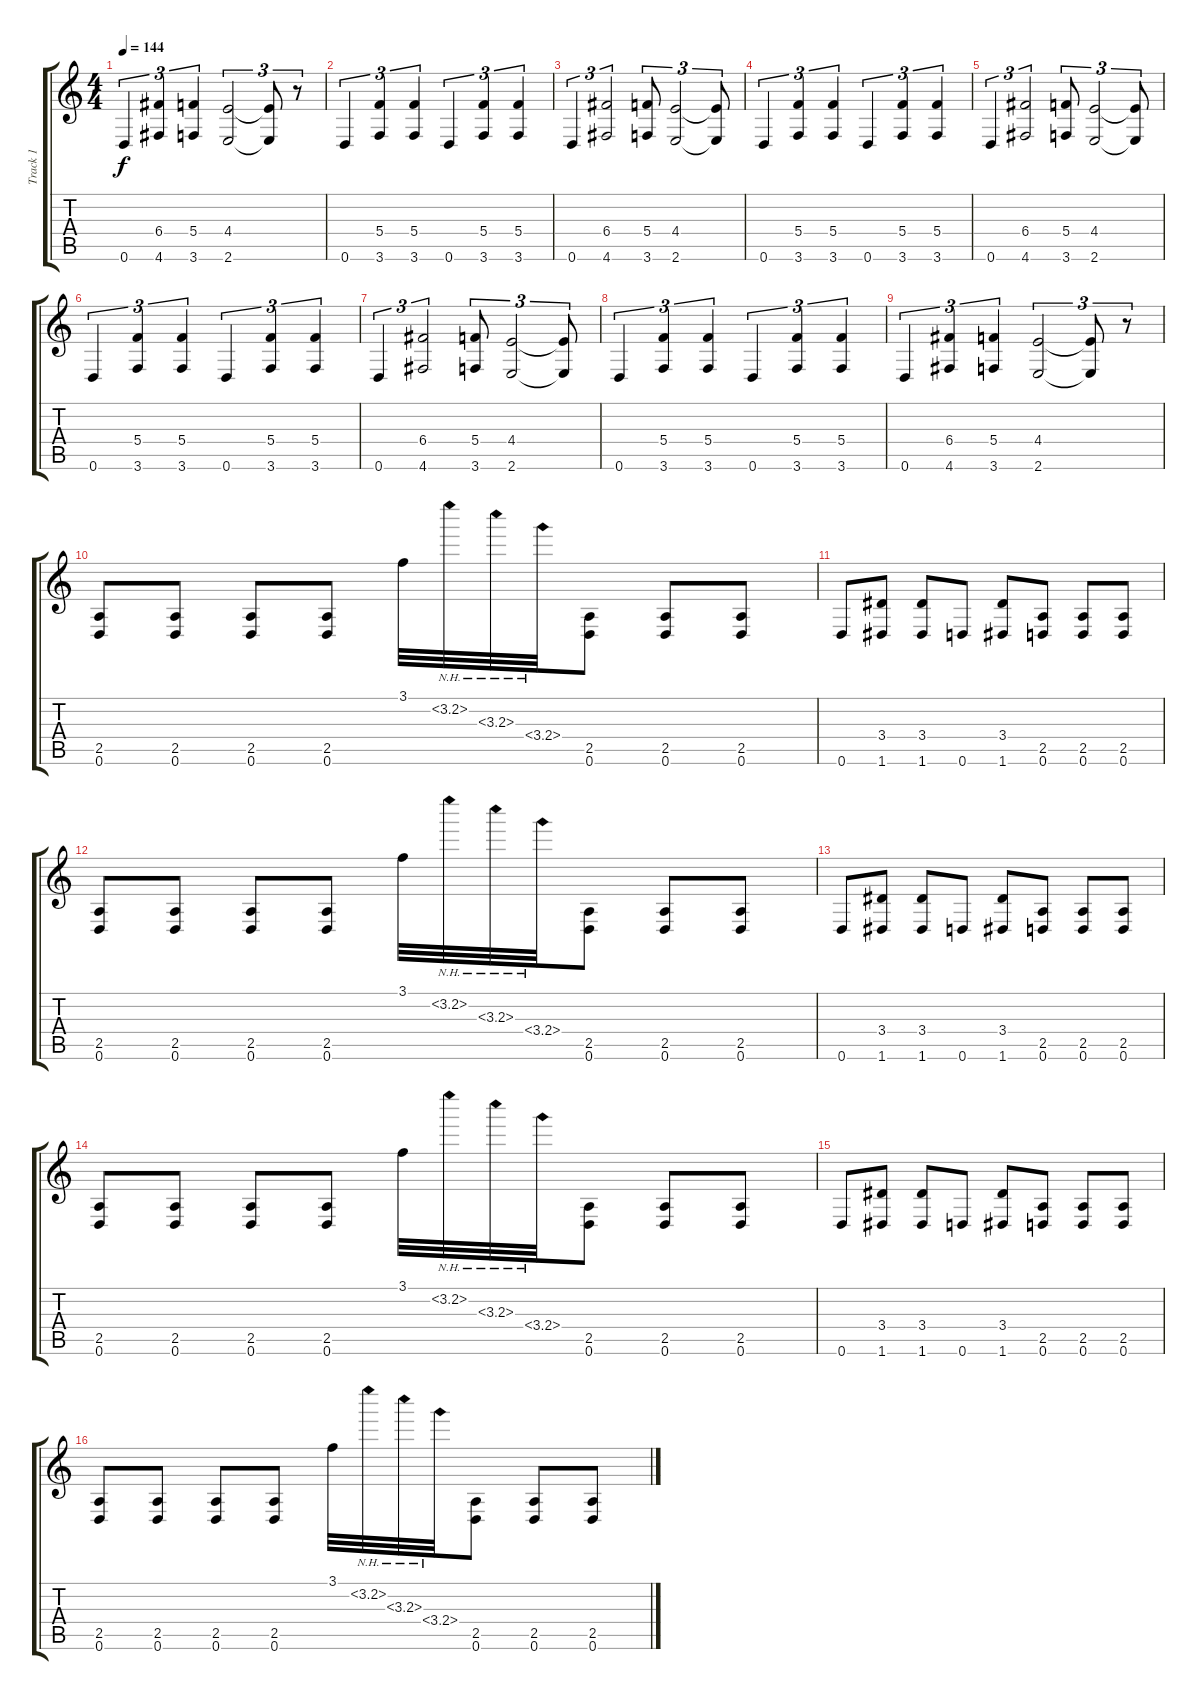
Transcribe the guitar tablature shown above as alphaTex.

\track ("Track 1" "Track 1") {instrument distortionguitar}
\staff {score tabs}
\tuning (D4 A3 F3 C3 G2 D2) {hide}
\ts (4 4)
\tempo 144
\clef g2
\ks c
0.6.4{tu (3 2) dy f} (6.4 4.6).4{tu (3 2)} (5.4 3.6).4{tu (3 2)} (4.4 2.6).2{tu (3 2)} (4.4{t} 2.6{t}).8{tu (3 2)} r.8{tu (3 2)} |
0.6.4{tu (3 2)} (5.4 3.6).4{tu (3 2)} (5.4 3.6).4{tu (3 2)} 0.6.4{tu (3 2)} (5.4 3.6).4{tu (3 2)} (5.4 3.6).4{tu (3 2)} |
0.6.4{tu (3 2)} (6.4 4.6).2{tu (3 2)} (5.4 3.6).8{tu (3 2)} (4.4 2.6).2{tu (3 2)} (4.4{t} 2.6{t}).8{tu (3 2)} |
0.6.4{tu (3 2)} (5.4 3.6).4{tu (3 2)} (5.4 3.6).4{tu (3 2)} 0.6.4{tu (3 2)} (5.4 3.6).4{tu (3 2)} (5.4 3.6).4{tu (3 2)} |
0.6.4{tu (3 2)} (6.4 4.6).2{tu (3 2)} (5.4 3.6).8{tu (3 2)} (4.4 2.6).2{tu (3 2)} (4.4{t} 2.6{t}).8{tu (3 2)} |
0.6.4{tu (3 2)} (5.4 3.6).4{tu (3 2)} (5.4 3.6).4{tu (3 2)} 0.6.4{tu (3 2)} (5.4 3.6).4{tu (3 2)} (5.4 3.6).4{tu (3 2)} |
0.6.4{tu (3 2)} (6.4 4.6).2{tu (3 2)} (5.4 3.6).8{tu (3 2)} (4.4 2.6).2{tu (3 2)} (4.4{t} 2.6{t}).8{tu (3 2)} |
0.6.4{tu (3 2)} (5.4 3.6).4{tu (3 2)} (5.4 3.6).4{tu (3 2)} 0.6.4{tu (3 2)} (5.4 3.6).4{tu (3 2)} (5.4 3.6).4{tu (3 2)} |
0.6.4{tu (3 2)} (6.4 4.6).4{tu (3 2)} (5.4 3.6).4{tu (3 2)} (4.4 2.6).2{tu (3 2)} (4.4{t} 2.6{t}).8{tu (3 2)} r.8{tu (3 2)} |
(2.5 0.6).8 (2.5 0.6).8 (2.5 0.6).8 (2.5 0.6).8 3.1.32 3.2{nh}.32 3.3{nh}.32 3.4{nh}.32 (2.5 0.6).8 (2.5 0.6).8 (2.5 0.6).8 |
0.6.8 (3.4 1.6).8 (3.4 1.6).8 0.6.8 (3.4 1.6).8 (2.5 0.6).8 (2.5 0.6).8 (2.5 0.6).8 |
(2.5 0.6).8 (2.5 0.6).8 (2.5 0.6).8 (2.5 0.6).8 3.1.32 3.2{nh}.32 3.3{nh}.32 3.4{nh}.32 (2.5 0.6).8 (2.5 0.6).8 (2.5 0.6).8 |
0.6.8 (3.4 1.6).8 (3.4 1.6).8 0.6.8 (3.4 1.6).8 (2.5 0.6).8 (2.5 0.6).8 (2.5 0.6).8 |
(2.5 0.6).8 (2.5 0.6).8 (2.5 0.6).8 (2.5 0.6).8 3.1.32 3.2{nh}.32 3.3{nh}.32 3.4{nh}.32 (2.5 0.6).8 (2.5 0.6).8 (2.5 0.6).8 |
0.6.8 (3.4 1.6).8 (3.4 1.6).8 0.6.8 (3.4 1.6).8 (2.5 0.6).8 (2.5 0.6).8 (2.5 0.6).8 |
(2.5 0.6).8 (2.5 0.6).8 (2.5 0.6).8 (2.5 0.6).8 3.1.32 3.2{nh}.32 3.3{nh}.32 3.4{nh}.32 (2.5 0.6).8 (2.5 0.6).8 (2.5 0.6).8
